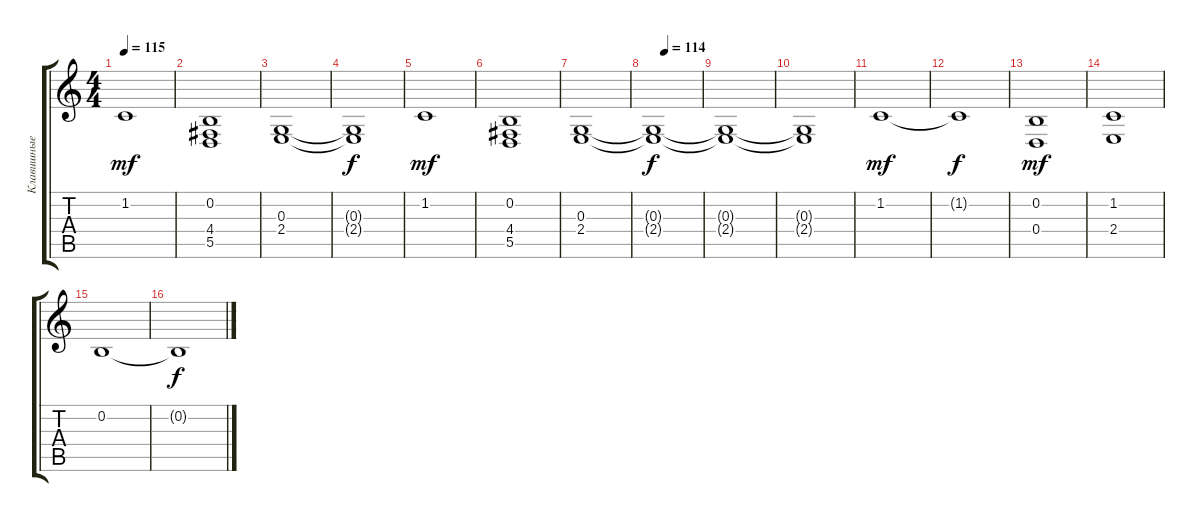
\track ("Клавишные" "Клавишные") {instrument stringensemble2}
\staff {score tabs}
\tuning (E4 B3 G3 D3 A2 E2) {hide}
\ts (4 4)
\tempo 115
\clef g2
\ks c
1.2.1{dy mf} |
(0.2 4.4 5.5).1 |
(0.3 2.4).1 |
(0.3{t} 2.4{t}).1{dy f} |
1.2.1{dy mf} |
(0.2 4.4 5.5).1 |
(0.3 2.4).1 |
\tempo (114 0.25)
(0.3{t} 2.4{t}).1{dy f} |
(0.3{t} 2.4{t}).1 |
(0.3{t} 2.4{t}).1 |
1.2.1{dy mf} |
1.2{t}.1{dy f} |
(0.2 0.4).1{dy mf} |
(1.2 2.4).1 |
0.2.1 |
0.2{t}.1{dy f}
